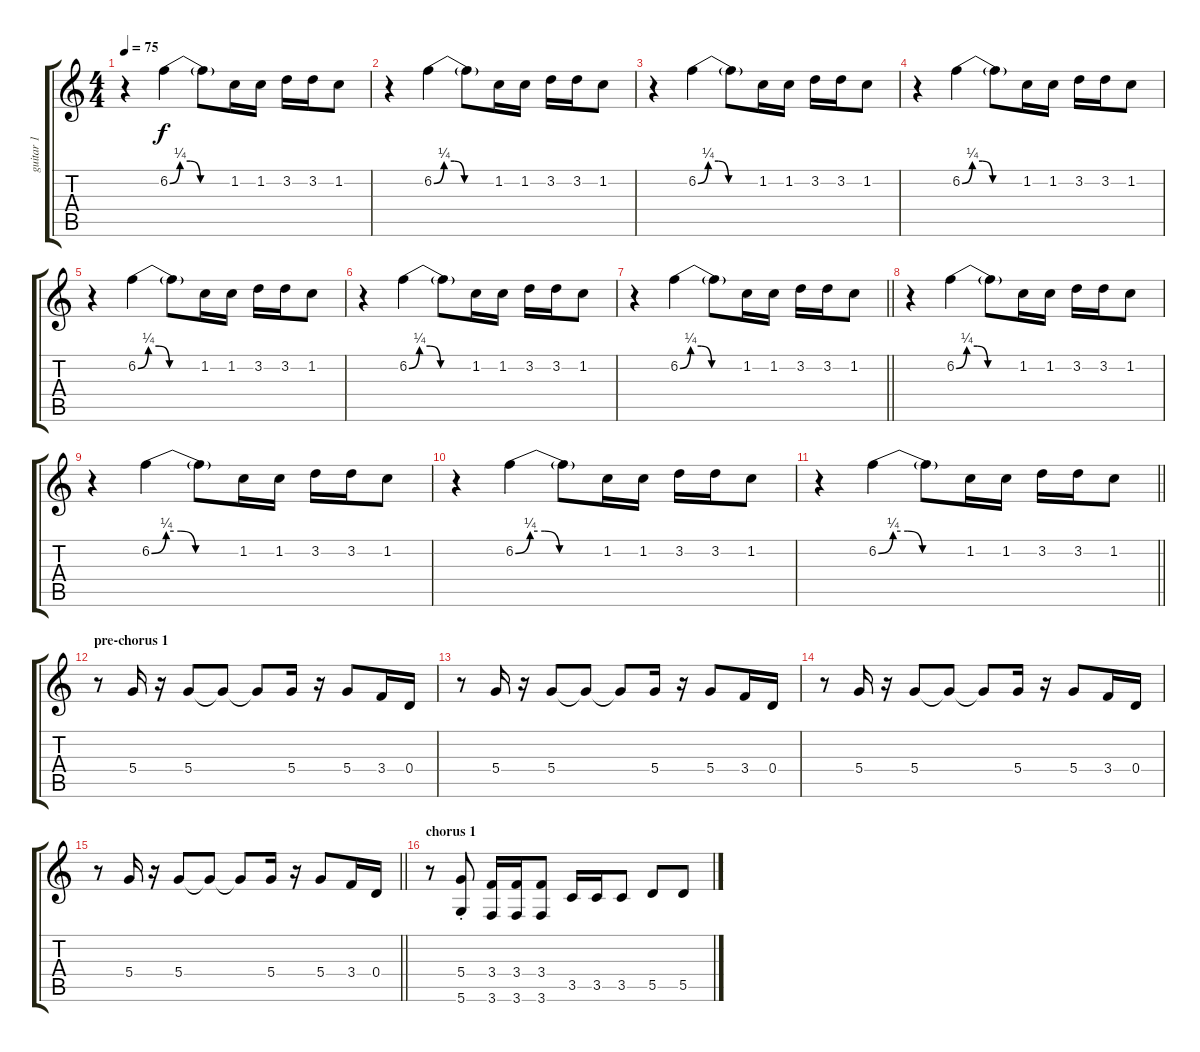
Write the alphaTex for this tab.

\track ("guitar 1" "guitar 1") {instrument electricguitarjazz}
\staff {score tabs}
\tuning (E4 B3 G3 D3 A2 D2) {hide}
\ts (4 4)
\tempo 75
\clef g2
\ks c
r.4{dy f} 6.2{be (custom 0 0 10 1 20 1 30 0 60 0)}.4 6.2{t}.8 1.2.16 1.2.16 3.2.16 3.2.16 1.2.8 |
r.4 6.2{be (custom 0 0 10 1 20 1 30 0 60 0)}.4 6.2{t}.8 1.2.16 1.2.16 3.2.16 3.2.16 1.2.8 |
r.4 6.2{be (custom 0 0 10 1 20 1 30 0 60 0)}.4 6.2{t}.8 1.2.16 1.2.16 3.2.16 3.2.16 1.2.8 |
r.4 6.2{be (custom 0 0 10 1 20 1 30 0 60 0)}.4 6.2{t}.8 1.2.16 1.2.16 3.2.16 3.2.16 1.2.8 |
r.4 6.2{be (custom 0 0 10 1 20 1 30 0 60 0)}.4 6.2{t}.8 1.2.16 1.2.16 3.2.16 3.2.16 1.2.8 |
r.4 6.2{be (custom 0 0 10 1 20 1 30 0 60 0)}.4 6.2{t}.8 1.2.16 1.2.16 3.2.16 3.2.16 1.2.8 |
\barLineRight lightlight
r.4 6.2{be (custom 0 0 10 1 20 1 30 0 60 0)}.4 6.2{t}.8 1.2.16 1.2.16 3.2.16 3.2.16 1.2.8 |
r.4 6.2{be (custom 0 0 10 1 20 1 30 0 60 0)}.4 6.2{t}.8 1.2.16 1.2.16 3.2.16 3.2.16 1.2.8 |
r.4 6.2{be (custom 0 0 10 1 20 1 30 0 60 0)}.4 6.2{t}.8 1.2.16 1.2.16 3.2.16 3.2.16 1.2.8 |
r.4 6.2{be (custom 0 0 10 1 20 1 30 0 60 0)}.4 6.2{t}.8 1.2.16 1.2.16 3.2.16 3.2.16 1.2.8 |
\barLineRight lightlight
r.4 6.2{be (custom 0 0 10 1 20 1 30 0 60 0)}.4 6.2{t}.8 1.2.16 1.2.16 3.2.16 3.2.16 1.2.8 |
\section ("" "pre-chorus 1")
r.8 5.4.16 r.16 5.4.8 5.4{t}.8 5.4{t}.8 5.4.16 r.16 5.4.8 3.4.16 0.4.16 |
r.8 5.4.16 r.16 5.4.8 5.4{t}.8 5.4{t}.8 5.4.16 r.16 5.4.8 3.4.16 0.4.16 |
r.8 5.4.16 r.16 5.4.8 5.4{t}.8 5.4{t}.8 5.4.16 r.16 5.4.8 3.4.16 0.4.16 |
\barLineRight lightlight
r.8 5.4.16 r.16 5.4.8 5.4{t}.8 5.4{t}.8 5.4.16 r.16 5.4.8 3.4.16 0.4.16 |
\section ("" "chorus 1")
r.8{instrument distortionguitar} (5.4{st} 5.6{st}).8 (3.4 3.6).16 (3.4 3.6).16 (3.4 3.6).8 3.5.16 3.5.16 3.5.8 5.5.8 5.5.8
